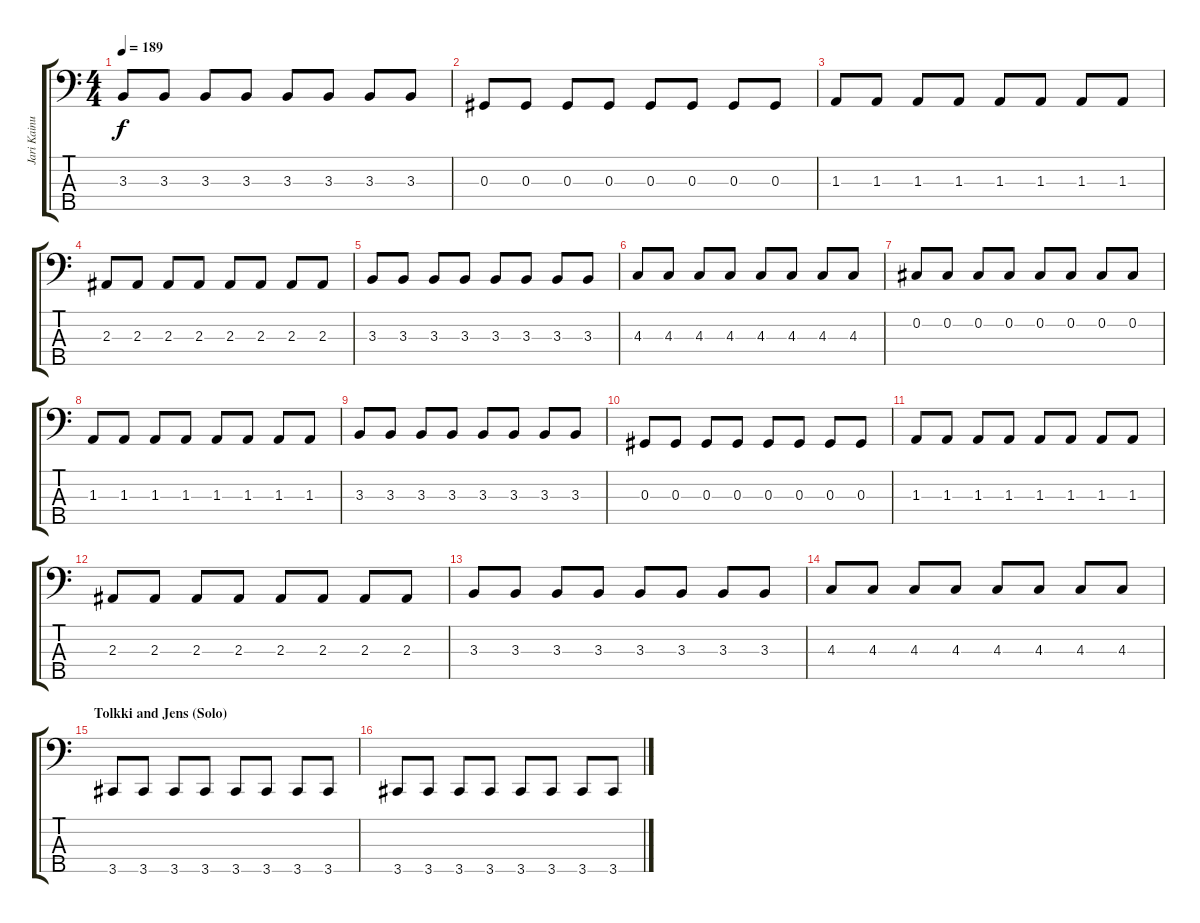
\track ("Jari Kainulainen " "Jari Kainu") {instrument electricbasspick}
\staff {score tabs}
\tuning (Gb2 Db2 Ab1 Eb1 Bb0) {hide}
\ts (4 4)
\tempo 189
\clef f4
\ks c
3.3.8{dy f} 3.3.8 3.3.8 3.3.8 3.3.8 3.3.8 3.3.8 3.3.8 |
0.3.8 0.3.8 0.3.8 0.3.8 0.3.8 0.3.8 0.3.8 0.3.8 |
1.3.8 1.3.8 1.3.8 1.3.8 1.3.8 1.3.8 1.3.8 1.3.8 |
2.3.8 2.3.8 2.3.8 2.3.8 2.3.8 2.3.8 2.3.8 2.3.8 |
3.3.8 3.3.8 3.3.8 3.3.8 3.3.8 3.3.8 3.3.8 3.3.8 |
4.3.8 4.3.8 4.3.8 4.3.8 4.3.8 4.3.8 4.3.8 4.3.8 |
0.2.8 0.2.8 0.2.8 0.2.8 0.2.8 0.2.8 0.2.8 0.2.8 |
1.3.8 1.3.8 1.3.8 1.3.8 1.3.8 1.3.8 1.3.8 1.3.8 |
3.3.8 3.3.8 3.3.8 3.3.8 3.3.8 3.3.8 3.3.8 3.3.8 |
0.3.8 0.3.8 0.3.8 0.3.8 0.3.8 0.3.8 0.3.8 0.3.8 |
1.3.8 1.3.8 1.3.8 1.3.8 1.3.8 1.3.8 1.3.8 1.3.8 |
2.3.8 2.3.8 2.3.8 2.3.8 2.3.8 2.3.8 2.3.8 2.3.8 |
3.3.8 3.3.8 3.3.8 3.3.8 3.3.8 3.3.8 3.3.8 3.3.8 |
4.3.8 4.3.8 4.3.8 4.3.8 4.3.8 4.3.8 4.3.8 4.3.8 |
\section ("" "Tolkki and Jens (Solo)")
3.5.8 3.5.8 3.5.8 3.5.8 3.5.8 3.5.8 3.5.8 3.5.8 |
3.5.8 3.5.8 3.5.8 3.5.8 3.5.8 3.5.8 3.5.8 3.5.8
